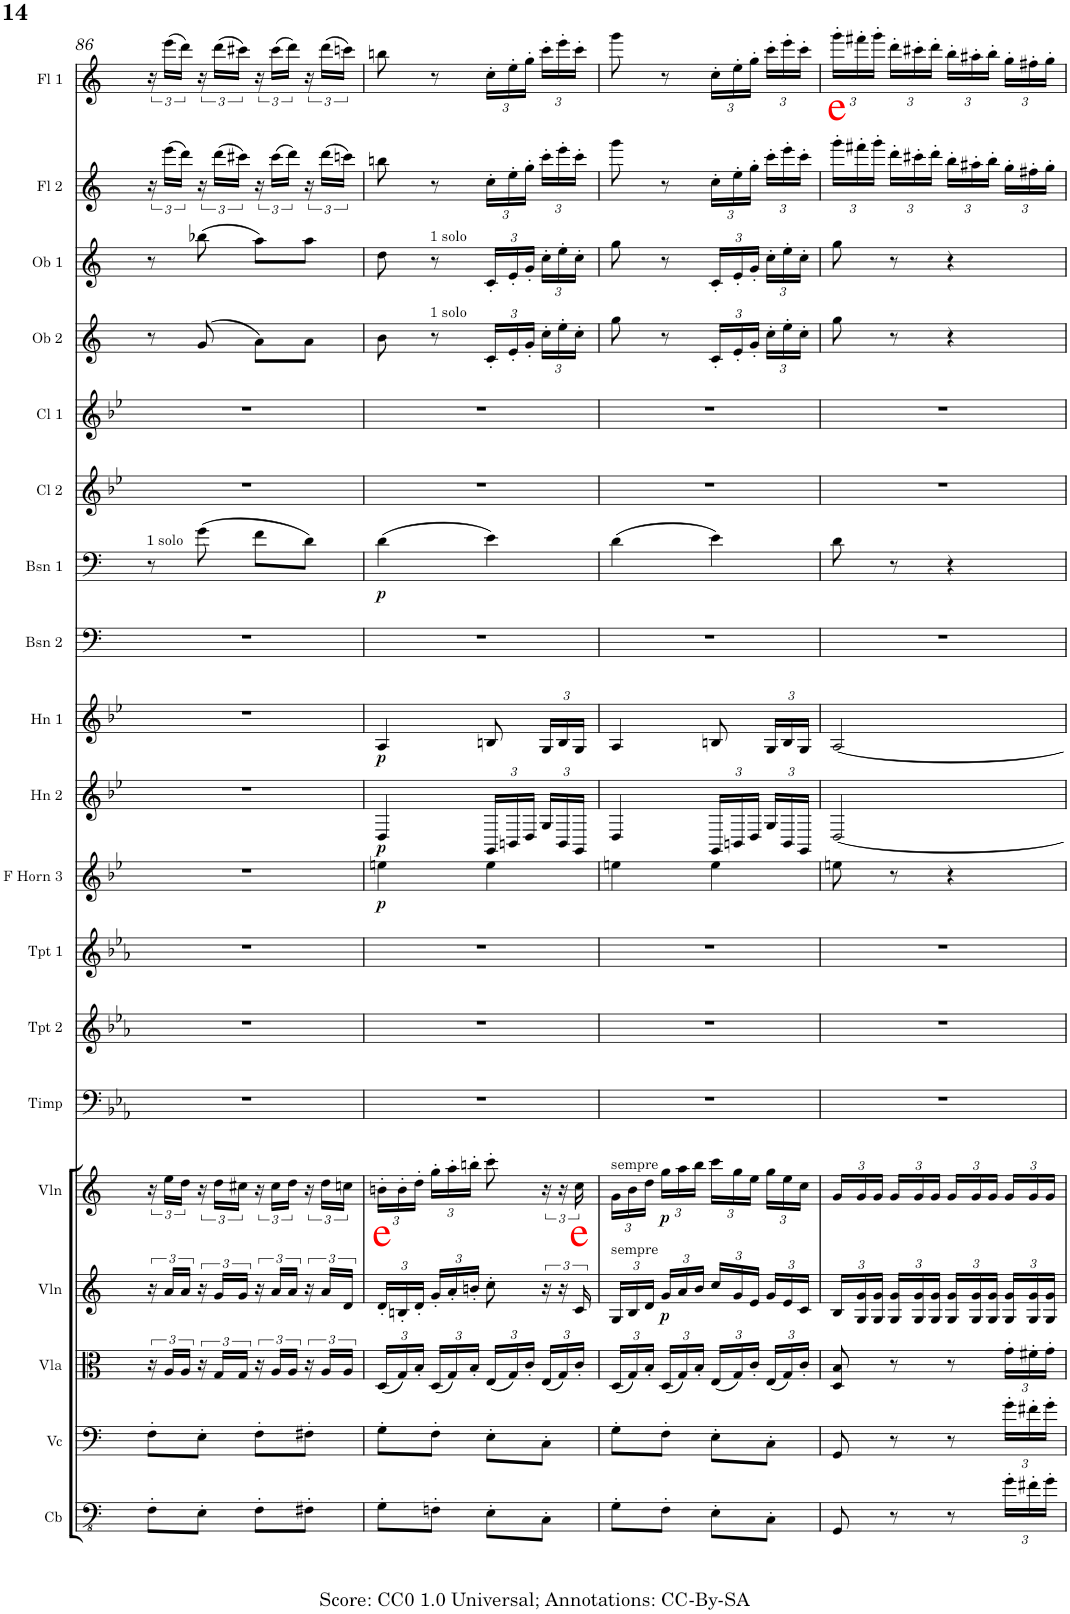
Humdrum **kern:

**kern	**kern	**kern	**kern	**dynam	**kern	**text	**dynam	**kern	**kern	**kern	**kern	**dynam	**kern	**dynam	**kern	**dynam	**kern	**kern	**dynam	**kern	**kern	**kern	**kern	**kern	**kern	**text
*part19	*part18	*part17	*part16	*part16	*part15	*part15	*part15	*part14	*part13	*part12	*part11	*part11	*part10	*part10	*part9	*part9	*part8	*part7	*part7	*part6	*part5	*part4	*part3	*part2	*part1	*part1
*staff19	*staff18	*staff17	*staff16	*staff16	*staff15	*staff15	*staff15	*staff14	*staff13	*staff12	*staff11	*staff11	*staff10	*staff10	*staff9	*staff9	*staff8	*staff7	*staff7	*staff6	*staff5	*staff4	*staff3	*staff2	*staff1	*staff1
*I"Contrabass	*I"Violoncello	*I"Viola	*I"Violin	*	*I"Violin	*	*	*I"Timpani	*I"C Trumpet 2	*I"C Trumpet 1	*I"F Horn 3	*	*I"F Horn 2	*	*I"F Horn 1	*	*I"Bassoon 2	*I"Bassoon 1	*	*I"Bb Clarinet 2	*I"Bb Clarinet 1	*I"Oboe 2	*I"Oboe 1	*I"Flute 2	*I"Flute 1	*
*I'Cb	*I'Vc	*I'Vla	*I'Vln	*	*I'Vln	*	*	*I'Timp	*I'Tpt 2	*I'Tpt 1	*I'F Horn 3	*	*I'Hn 2	*	*I'Hn 1	*	*I'Bsn 2	*I'Bsn 1	*	*I'Cl 2	*I'Cl 1	*I'Ob 2	*I'Ob 1	*I'Fl 2	*I'Fl 1	*
!!LO:PB:g=z
*clefFv4	*clefF4	*clefC3	*clefG2	*	*clefG2	*	*	*clefF4	*clefG2	*clefG2	*clefG2	*	*clefG2	*	*clefG2	*	*clefF4	*clefF4	*	*clefG2	*clefG2	*clefG2	*clefG2	*clefG2	*clefG2	*
*	*	*	*	*	*	*	*	*	*	*	*Trd4c7	*	*Trd4c7	*	*Trd4c7	*	*	*	*	*Trd1c2	*Trd1c2	*	*	*	*	*
*k[]	*k[]	*k[]	*k[]	*	*k[]	*	*	*k[b-e-a-]	*k[b-e-a-]	*k[b-e-a-]	*k[b-e-]	*	*k[b-e-]	*	*k[b-e-]	*	*k[]	*k[]	*	*k[b-e-]	*k[b-e-]	*k[]	*k[]	*k[]	*k[]	*
*C:	*C:	*C:	*C:	*	*C:	*	*	*	*	*	*	*	*	*	*	*	*C:	*C:	*	*	*	*C:	*C:	*C:	*C:	*
*M2/4	*M2/4	*M2/4	*M2/4	*	*M2/4	*	*	*M2/4	*M2/4	*M2/4	*M2/4	*	*M2/4	*	*M2/4	*	*M2/4	*M2/4	*	*M2/4	*M2/4	*M2/4	*M2/4	*M2/4	*M2/4	*
=86	=86	=86	=86	=86	=86	=86	=86	=86	=86	=86	=86	=86	=86	=86	=86	=86	=86	=86	=86	=86	=86	=86	=86	=86	=86	=86
!	!	!	!	!	!	!	!	!	!	!	!	!	!	!	!	!	!	!LO:TX:a:t=1 solo	!	!	!	!	!	!	!	!
8FF'\L	8F'\L	24r	24r	.	24r	.	.	2r	2r	2r	2r	.	2r	.	2r	.	2r	8r	.	2r	2r	8r	8r	24r	24r	.
.	.	24A/LL	24a/LL	.	24ee\LL	.	.	.	.	.	.	.	.	.	.	.	.	.	.	.	.	.	.	(24eee\LL	(24eee\LL	.
.	.	24A/JJ	24a/JJ	.	24dd\JJ	.	.	.	.	.	.	.	.	.	.	.	.	.	.	.	.	.	.	24ddd\JJ)	24ddd\JJ)	.
8EE'\J	8E'\J	24r	24r	.	24r	.	.	.	.	.	.	.	.	.	.	.	.	(8g\	.	.	.	(8g/	(8bb-X\	24r	24r	.
.	.	24G/LL	24g/LL	.	24dd\LL	.	.	.	.	.	.	.	.	.	.	.	.	.	.	.	.	.	.	(24ddd\LL	(24ddd\LL	.
.	.	24G/JJ	24g/JJ	.	24cc#X\JJ	.	.	.	.	.	.	.	.	.	.	.	.	.	.	.	.	.	.	24ccc#X\JJ)	24ccc#X\JJ)	.
8FF'\L	8F'\L	24r	24r	.	24r	.	.	.	.	.	.	.	.	.	.	.	.	8f\L	.	.	.	8a\L)	8aa\L)	24r	24r	.
.	.	24A/LL	24a/LL	.	24cc#\LL	.	.	.	.	.	.	.	.	.	.	.	.	.	.	.	.	.	.	(24ccc#\LL	(24ccc#\LL	.
.	.	24A/JJ	24a/JJ	.	24dd\JJ	.	.	.	.	.	.	.	.	.	.	.	.	.	.	.	.	.	.	24ddd\JJ)	24ddd\JJ)	.
8FF#X'\J	8F#X'\J	24r	24r	.	24r	.	.	.	.	.	.	.	.	.	.	.	.	8d\J)	.	.	.	8a\J	8aa\J	24r	24r	.
.	.	24A/LL	24a/LL	.	24dd\LL	.	.	.	.	.	.	.	.	.	.	.	.	.	.	.	.	.	.	(24ddd\LL	(24ddd\LL	.
.	.	24A/JJ	24d/JJ	.	24ccn\JJ	.	.	.	.	.	.	.	.	.	.	.	.	.	.	.	.	.	.	24cccn\JJ)	24cccn\JJ)	.
=87	=87	=87	=87	=87	=87	=87	=87	=87	=87	=87	=87	=87	=87	=87	=87	=87	=87	=87	=87	=87	=87	=87	=87	=87	=87	=87
*	*	*Xbrackettup	*Xbrackettup	*	*Xbrackettup	*	*	*	*	*	*	*	*	*	*	*	*	*	*	*	*	*	*	*	*	*
!	!	!	!	!	!	!LO:LY:b:color=#FF0000	!	!	!	!	!	!LO:DY:b	!	!LO:DY:b	!	!LO:DY:b	!	!	!LO:DY:b	!	!	!	!	!	!	!
8GG'\L	8G'\L	(24D/LL	24d'/LL	.	24bn'\LL	e	.	2r	2r	2r	4een\	p	4D/	p	4A/	p	2r	(4d\	p	2r	2r	8b\	8dd\	8bbn\	8bbn\	.
.	.	24G/)	24Bn'/	.	24b'\	.	.	.	.	.	.	.	.	.	.	.	.	.	.	.	.	.	.	.	.	.
.	.	24B'/JJ	24d'/JJ	.	24dd'\JJ	.	.	.	.	.	.	.	.	.	.	.	.	.	.	.	.	.	.	.	.	.
!	!	!	!	!	!	!	!	!	!	!	!	!	!	!	!	!	!	!	!	!	!	!	!LO:TX:a:t=1 solo	!	!	!
!	!	!	!	!	!	!	!	!	!	!	!	!	!	!	!	!	!	!	!	!	!	!LO:TX:a:t=1 solo	!	!	!	!
8FFn'\J	8F'\J	(24D/LL	24g'/LL	.	24gg'\LL	.	.	.	.	.	.	.	.	.	.	.	.	.	.	.	.	8r	8r	8r	8r	.
.	.	24G/)	24a'/	.	24aa'\	.	.	.	.	.	.	.	.	.	.	.	.	.	.	.	.	.	.	.	.	.
.	.	24B'/JJ	24bn'/JJ	.	24bbn'\JJ	.	.	.	.	.	.	.	.	.	.	.	.	.	.	.	.	.	.	.	.	.
*	*	*	*	*	*	*	*	*	*	*	*	*	*Xbrackettup	*	*	*	*	*	*	*	*	*Xbrackettup	*Xbrackettup	*Xbrackettup	*Xbrackettup	*
8EE'\L	8E'\L	(24E/LL	8cc'\	.	8ccc'\	.	.	.	.	.	4ee\	.	24GG/LL	.	8Bn/	.	.	4e\)	.	.	.	24c'/LL	24c'/LL	24cc'\LL	24cc'\LL	.
.	.	24G/)	.	.	.	.	.	.	.	.	.	.	24BBn/	.	.	.	.	.	.	.	.	24e'/	24e'/	24ee'\	24ee'\	.
.	.	24c'/JJ	.	.	.	.	.	.	.	.	.	.	24D/JJ	.	.	.	.	.	.	.	.	24g'/JJ	24g'/JJ	24gg'\JJ	24gg'\JJ	.
*	*	*	*brackettup	*	*brackettup	*	*	*	*	*	*	*	*	*	*Xbrackettup	*	*	*	*	*	*	*	*	*	*	*
8CC'\J	8C'\J	(24E/LL	24r	.	24r	.	.	.	.	.	.	.	24G/LL	.	24G/LL	.	.	.	.	.	.	24cc'\LL	24cc'\LL	24ccc'\LL	24ccc'\LL	.
.	.	24G/)	24r	.	24r	.	.	.	.	.	.	.	24BB/	.	24B/	.	.	.	.	.	.	24ee'\	24ee'\	24eee'\	24eee'\	.
!	!	!	!	!	!	!LO:LY:b:color=#FF0000	!	!	!	!	!	!	!	!	!	!	!	!	!	!	!	!	!	!	!	!
.	.	24c'/JJ	24c/	.	24cc\	e	.	.	.	.	.	.	24GG/JJ	.	24G/JJ	.	.	.	.	.	.	24cc'\JJ	24cc'\JJ	24ccc'\JJ	24ccc'\JJ	.
=88	=88	=88	=88	=88	=88	=88	=88	=88	=88	=88	=88	=88	=88	=88	=88	=88	=88	=88	=88	=88	=88	=88	=88	=88	=88	=88
*	*	*	*Xbrackettup	*	*Xbrackettup	*	*	*	*	*	*	*	*	*	*	*	*	*	*	*	*	*	*	*	*	*
!	!	!	!	!	!LO:TX:a:t=sempre	!	!	!	!	!	!	!	!	!	!	!	!	!	!	!	!	!	!	!	!	!
!	!	!	!LO:TX:a:t=sempre	!	!	!	!	!	!	!	!	!	!	!	!	!	!	!	!	!	!	!	!	!	!	!
8GG'\L	8G'\L	(24D/LL	24G/LL	.	24g\LL	.	.	2r	2r	2r	4een\	.	4D/	.	4A/	.	2r	(4d\	.	2r	2r	8gg\	8gg\	8ggg\	8ggg\	.
.	.	24G/)	24B/	.	24b\	.	.	.	.	.	.	.	.	.	.	.	.	.	.	.	.	.	.	.	.	.
.	.	24B'/JJ	24d/JJ	.	24dd\JJ	.	.	.	.	.	.	.	.	.	.	.	.	.	.	.	.	.	.	.	.	.
!	!	!	!	!LO:DY:b	!	!	!LO:DY:b	!	!	!	!	!	!	!	!	!	!	!	!	!	!	!	!	!	!	!
8FF'\J	8F'\J	(24D/LL	24g/LL	p	24gg\LL	.	p	.	.	.	.	.	.	.	.	.	.	.	.	.	.	8r	8r	8r	8r	.
.	.	24G/)	24a/	.	24aa\	.	.	.	.	.	.	.	.	.	.	.	.	.	.	.	.	.	.	.	.	.
.	.	24B'/JJ	24b/JJ	.	24bb\JJ	.	.	.	.	.	.	.	.	.	.	.	.	.	.	.	.	.	.	.	.	.
8EE'\L	8E'\L	(24E/LL	24cc/LL	.	24ccc\LL	.	.	.	.	.	4ee\	.	24GG/LL	.	8Bn/	.	.	4e\)	.	.	.	24c'/LL	24c'/LL	24cc'\LL	24cc'\LL	.
.	.	24G/)	24g/	.	24gg\	.	.	.	.	.	.	.	24BBn/	.	.	.	.	.	.	.	.	24e'/	24e'/	24ee'\	24ee'\	.
.	.	24c'/JJ	24e/JJ	.	24ee\JJ	.	.	.	.	.	.	.	24D/JJ	.	.	.	.	.	.	.	.	24g'/JJ	24g'/JJ	24gg'\JJ	24gg'\JJ	.
8CC'\J	8C'\J	(24E/LL	24g/LL	.	24gg\LL	.	.	.	.	.	.	.	24G/LL	.	24G/LL	.	.	.	.	.	.	24cc'\LL	24cc'\LL	24ccc'\LL	24ccc'\LL	.
.	.	24G/)	24e/	.	24ee\	.	.	.	.	.	.	.	24BB/	.	24B/	.	.	.	.	.	.	24ee'\	24ee'\	24eee'\	24eee'\	.
.	.	24c'/JJ	24c/JJ	.	24cc\JJ	.	.	.	.	.	.	.	24GG/JJ	.	24G/JJ	.	.	.	.	.	.	24cc'\JJ	24cc'\JJ	24ccc'\JJ	24ccc'\JJ	.
=89	=89	=89	=89	=89	=89	=89	=89	=89	=89	=89	=89	=89	=89	=89	=89	=89	=89	=89	=89	=89	=89	=89	=89	=89	=89	=89
!	!	!	!	!	!	!	!	!	!	!	!	!	!	!	!	!	!	!	!	!	!	!	!	!	!	!LO:LY:b:color=#FF0000
8GGG/	8GG/	8D/ 8B/	24B/LL	.	24g/LL	.	.	2r	2r	2r	8een\	.	[2D/	.	[2A/	.	2r	8d\	.	2r	2r	8gg\	8gg\	24ggg'\LL	24ggg'\LL	e
.	.	.	24G/ 24g/	.	24g/	.	.	.	.	.	.	.	.	.	.	.	.	.	.	.	.	.	.	24fff#X'\	24fff#X'\	.
.	.	.	24G/ 24g/JJ	.	24g/JJ	.	.	.	.	.	.	.	.	.	.	.	.	.	.	.	.	.	.	24ggg'\JJ	24ggg'\JJ	.
8r	8r	8r	24G/ 24g/LL	.	24g/LL	.	.	.	.	.	8r	.	.	.	.	.	.	8r	.	.	.	8r	8r	24ddd'\LL	24ddd'\LL	.
.	.	.	24G/ 24g/	.	24g/	.	.	.	.	.	.	.	.	.	.	.	.	.	.	.	.	.	.	24ccc#X'\	24ccc#X'\	.
.	.	.	24G/ 24g/JJ	.	24g/JJ	.	.	.	.	.	.	.	.	.	.	.	.	.	.	.	.	.	.	24ddd'\JJ	24ddd'\JJ	.
8r	8r	8r	24G/ 24g/LL	.	24g/LL	.	.	.	.	.	4r	.	.	.	.	.	.	4r	.	.	.	4r	4r	24bb'\LL	24bb'\LL	.
.	.	.	24G/ 24g/	.	24g/	.	.	.	.	.	.	.	.	.	.	.	.	.	.	.	.	.	.	24aa#X'\	24aa#X'\	.
.	.	.	24G/ 24g/JJ	.	24g/JJ	.	.	.	.	.	.	.	.	.	.	.	.	.	.	.	.	.	.	24bb'\JJ	24bb'\JJ	.
*Xbrackettup	*Xbrackettup	*	*	*	*	*	*	*	*	*	*	*	*	*	*	*	*	*	*	*	*	*	*	*	*	*
24G'\LL	24g'\LL	24g'\LL	24G/ 24g/LL	.	24g/LL	.	.	.	.	.	.	.	.	.	.	.	.	.	.	.	.	.	.	24gg'\LL	24gg'\LL	.
24F#X'\	24f#X'\	24f#X'\	24G/ 24g/	.	24g/	.	.	.	.	.	.	.	.	.	.	.	.	.	.	.	.	.	.	24ff#X'\	24ff#X'\	.
24G'\JJ	24g'\JJ	24g'\JJ	24G/ 24g/JJ	.	24g/JJ	.	.	.	.	.	.	.	.	.	.	.	.	.	.	.	.	.	.	24gg'\JJ	24gg'\JJ	.
=	=	=	=	=	=	=	=	=	=	=	=	=	=	=	=	=	=	=	=	=	=	=	=	=	=	=
*-	*-	*-	*-	*-	*-	*-	*-	*-	*-	*-	*-	*-	*-	*-	*-	*-	*-	*-	*-	*-	*-	*-	*-	*-	*-	*-
